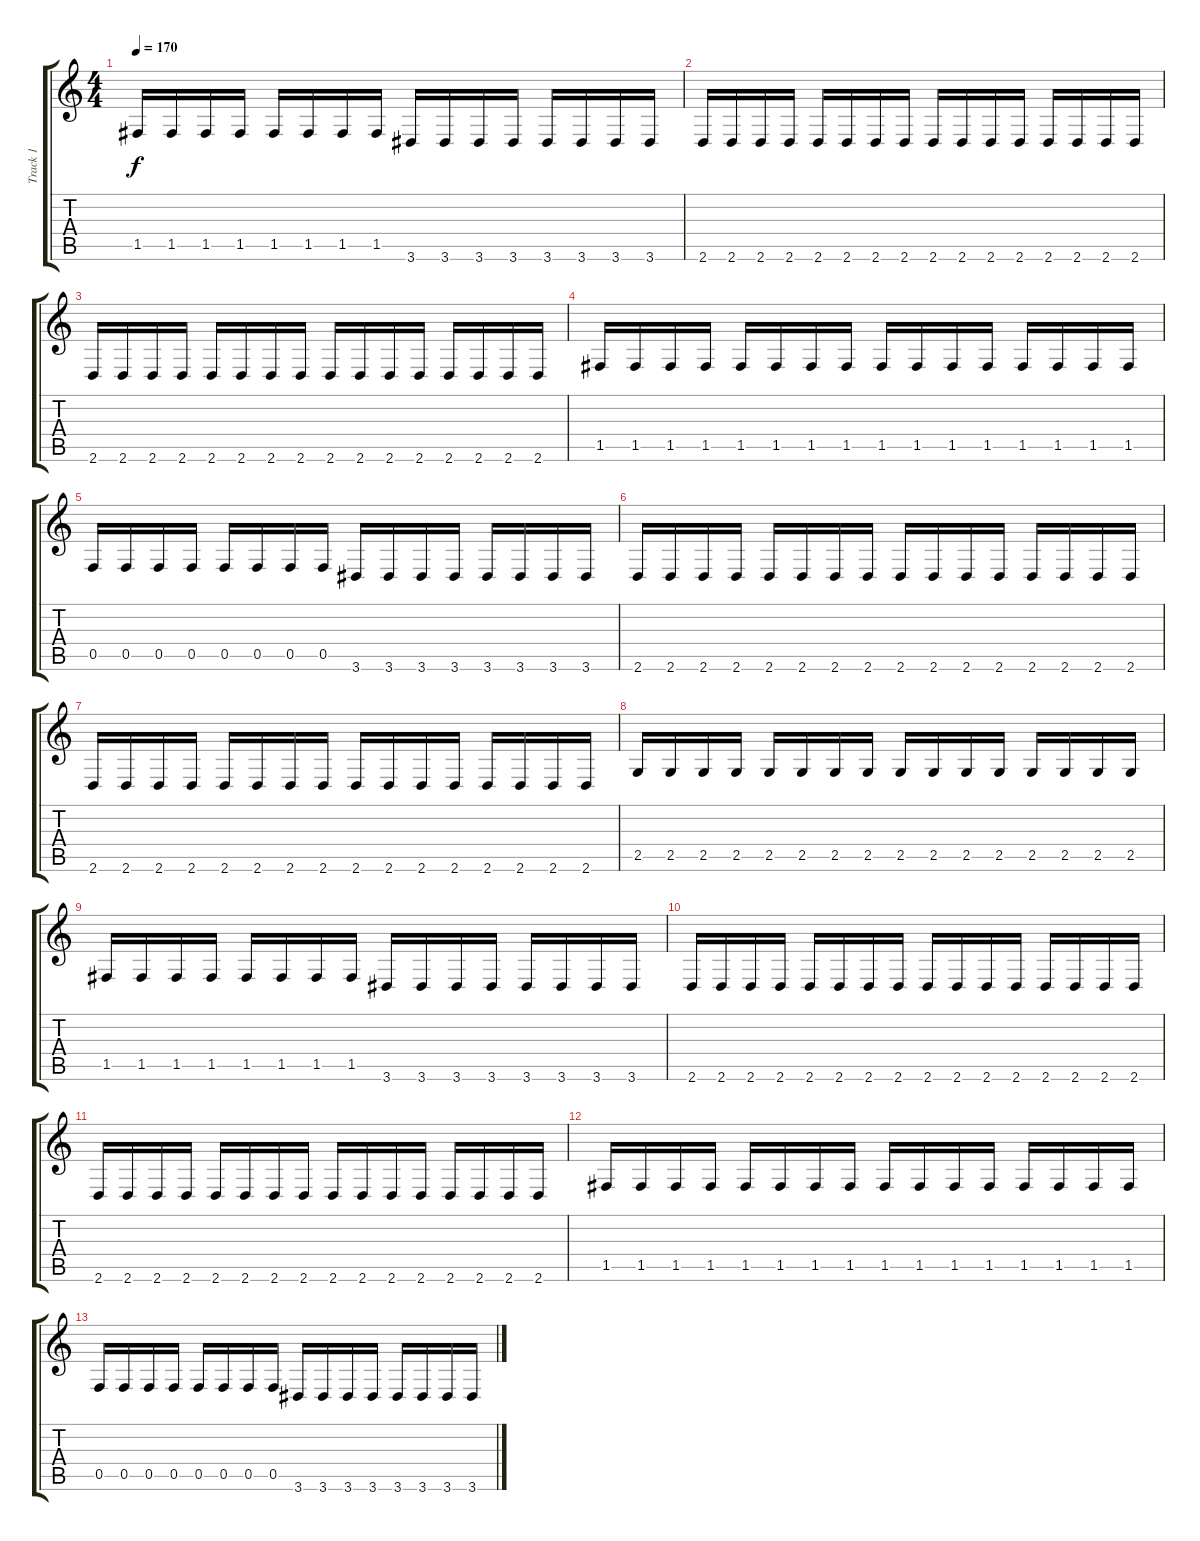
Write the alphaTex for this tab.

\track ("Track 1" "Track 1") {instrument distortionguitar}
\staff {score tabs}
\tuning (C4 G3 Eb3 Bb2 F2 C2) {hide}
\ts (4 4)
\tempo 170
\clef g2
\ks c
1.5.16{dy f} 1.5.16 1.5.16 1.5.16 1.5.16 1.5.16 1.5.16 1.5.16 3.6.16 3.6.16 3.6.16 3.6.16 3.6.16 3.6.16 3.6.16 3.6.16 |
2.6.16 2.6.16 2.6.16 2.6.16 2.6.16 2.6.16 2.6.16 2.6.16 2.6.16 2.6.16 2.6.16 2.6.16 2.6.16 2.6.16 2.6.16 2.6.16 |
2.6.16 2.6.16 2.6.16 2.6.16 2.6.16 2.6.16 2.6.16 2.6.16 2.6.16 2.6.16 2.6.16 2.6.16 2.6.16 2.6.16 2.6.16 2.6.16 |
1.5.16 1.5.16 1.5.16 1.5.16 1.5.16 1.5.16 1.5.16 1.5.16 1.5.16 1.5.16 1.5.16 1.5.16 1.5.16 1.5.16 1.5.16 1.5.16 |
0.5.16 0.5.16 0.5.16 0.5.16 0.5.16 0.5.16 0.5.16 0.5.16 3.6.16 3.6.16 3.6.16 3.6.16 3.6.16 3.6.16 3.6.16 3.6.16 |
2.6.16 2.6.16 2.6.16 2.6.16 2.6.16 2.6.16 2.6.16 2.6.16 2.6.16 2.6.16 2.6.16 2.6.16 2.6.16 2.6.16 2.6.16 2.6.16 |
2.6.16 2.6.16 2.6.16 2.6.16 2.6.16 2.6.16 2.6.16 2.6.16 2.6.16 2.6.16 2.6.16 2.6.16 2.6.16 2.6.16 2.6.16 2.6.16 |
2.5.16 2.5.16 2.5.16 2.5.16 2.5.16 2.5.16 2.5.16 2.5.16 2.5.16 2.5.16 2.5.16 2.5.16 2.5.16 2.5.16 2.5.16 2.5.16 |
1.5.16 1.5.16 1.5.16 1.5.16 1.5.16 1.5.16 1.5.16 1.5.16 3.6.16 3.6.16 3.6.16 3.6.16 3.6.16 3.6.16 3.6.16 3.6.16 |
2.6.16 2.6.16 2.6.16 2.6.16 2.6.16 2.6.16 2.6.16 2.6.16 2.6.16 2.6.16 2.6.16 2.6.16 2.6.16 2.6.16 2.6.16 2.6.16 |
2.6.16 2.6.16 2.6.16 2.6.16 2.6.16 2.6.16 2.6.16 2.6.16 2.6.16 2.6.16 2.6.16 2.6.16 2.6.16 2.6.16 2.6.16 2.6.16 |
1.5.16 1.5.16 1.5.16 1.5.16 1.5.16 1.5.16 1.5.16 1.5.16 1.5.16 1.5.16 1.5.16 1.5.16 1.5.16 1.5.16 1.5.16 1.5.16 |
0.5.16 0.5.16 0.5.16 0.5.16 0.5.16 0.5.16 0.5.16 0.5.16 3.6.16 3.6.16 3.6.16 3.6.16 3.6.16 3.6.16 3.6.16 3.6.16
